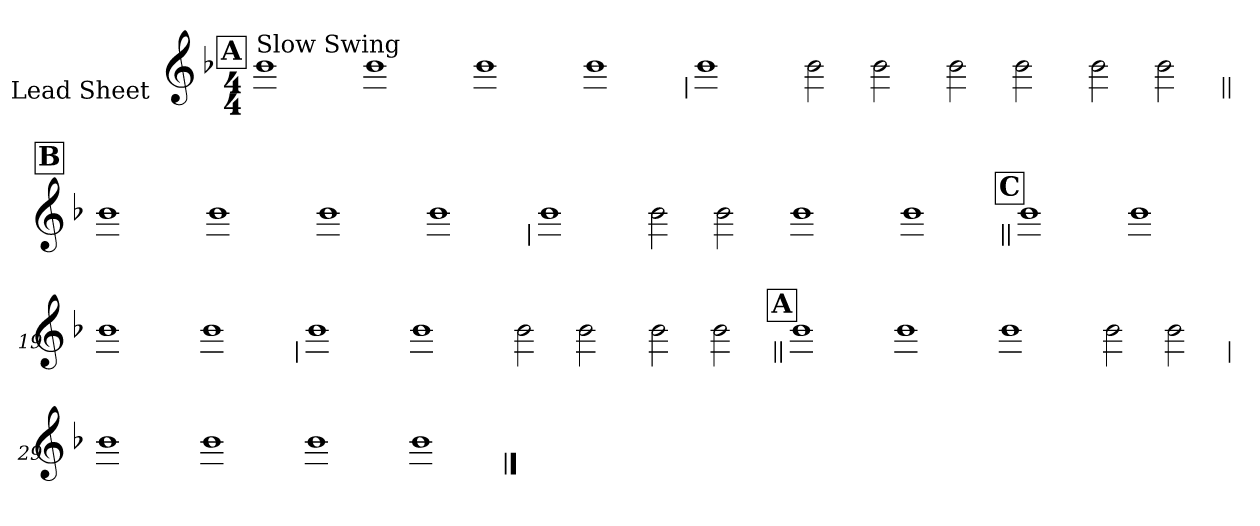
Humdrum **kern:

**kern
*part1
*staff1
*I"Lead Sheet
*stria0
*clefG2
*k[b-]
*F:
*M4/4
!!LO:REH:place=s1:a:t=A
=1||
!LO:TX:a:t=Slow Swing
1b-
=2-
1b-
=3-
1b-
=4-
1b-
!!LO:LB:g=z
=5
1b-
=6-
2b-
2b-
=7-
2b-
2b-
=8-
2b-
2b-
!!LO:LB:g=z
!!LO:REH:place=s1:a:t=B
=9||
1b-
=10-
1b-
=11-
1b-
=12-
1b-
!!LO:LB:g=z
=13
1b-
=14-
2b-
2b-
=15-
1b-
=16-
1b-
!!LO:LB:g=z
!!LO:REH:place=s1:a:t=C
=17||
1b-
=18-
1b-
=19-
1b-
=20-
1b-
!!LO:LB:g=z
=21
1b-
=22-
1b-
=23-
2b-
2b-
=24-
2b-
2b-
!!LO:LB:g=z
!!LO:REH:place=s1:a:t=A
=25||
1b-
=26-
1b-
=27-
1b-
=28-
2b-
2b-
!!LO:LB:g=z
=29
1b-
=30-
1b-
=31-
1b-
=32-
1b-
==
*-
